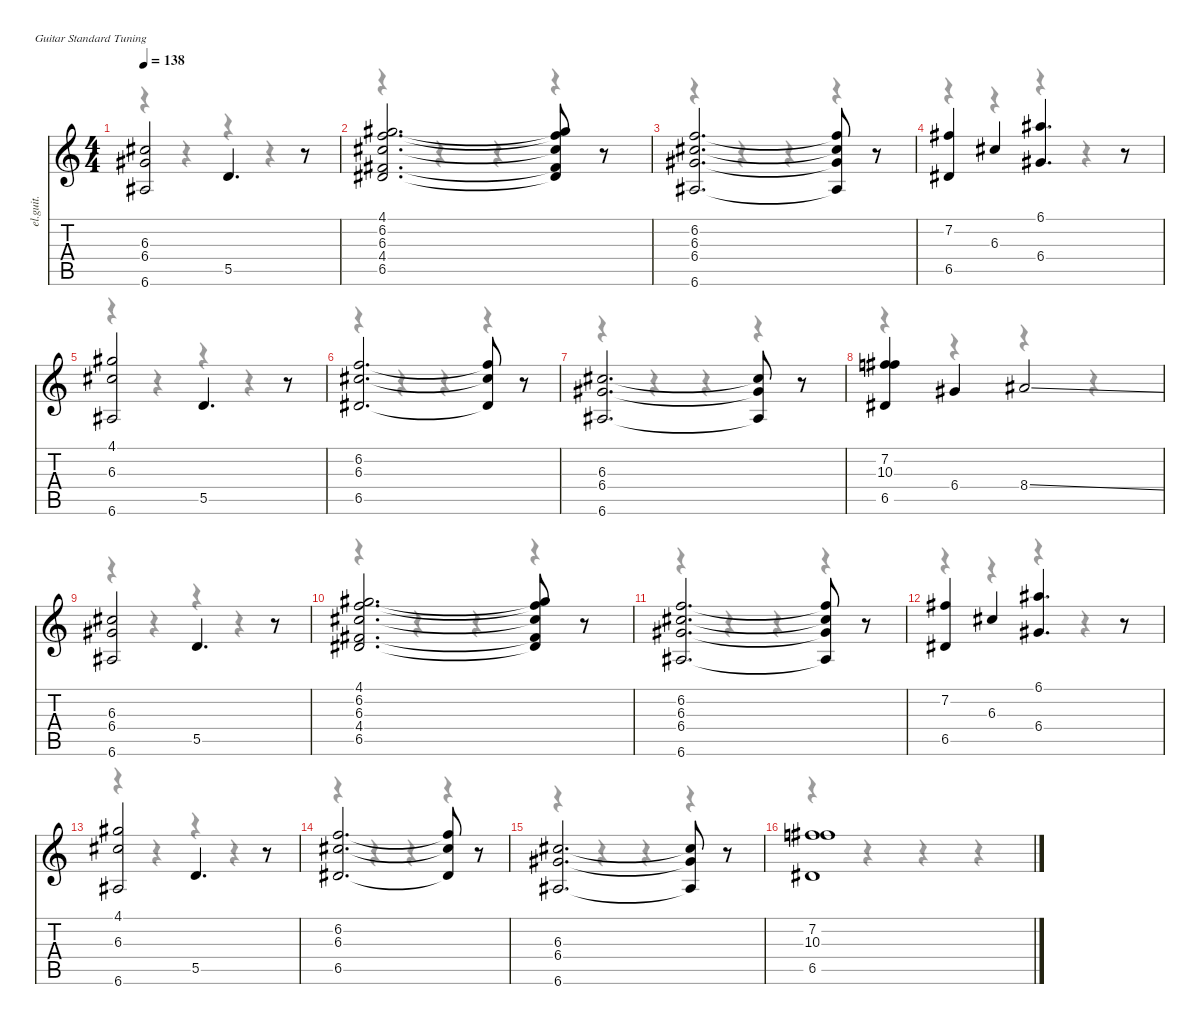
\defaultSystemsLayout 4
\hideDynamics
\bracketExtendMode nobrackets
\track ("Mario" "el.guit.") {instrument electricguitarclean}
\staff {score tabs}
\tuning (E4 B3 G3 D3 A2 E2)
\voice
\ts (4 4)
\tempo 138
\clef g2
\ks c
(6.3{acc #} 6.4{acc #} 6.6{acc #}).2{dy mf beam Up} 5.5.4{d beam Up} r.8{beam Up} |
(4.1{acc #} 6.2 6.3{acc #} 4.4{acc #} 6.5{acc #}).2{d beam Up} (4.1{t acc #} 6.2{t} 6.3{t acc #} 4.4{t acc #} 6.5{t acc #}).8{beam Up} r.8{beam Up} |
(6.2 6.3{acc #} 6.4{acc #} 6.6{acc #}).2{d beam Up} (6.2{t} 6.3{t acc #} 6.4{t acc #} 6.6{t acc #}).8{beam Up} r.8{beam Up} |
(7.2{acc #} 6.5{acc #}).4{beam Up} 6.3{acc #}.4{beam Up} (6.1{acc #} 6.4{acc #}).4{d beam Up} r.8{beam Up} |
(4.1{acc #} 6.3{acc #} 6.6{acc #}).2{beam Up} 5.5.4{d beam Up} r.8{beam Up} |
(6.2 6.3{acc #} 6.5{acc #}).2{d beam Up} (6.2{t} 6.3{t acc #} 6.5{t acc #}).8{beam Up} r.8{beam Up} |
(6.3{acc #} 6.4{acc #} 6.6{acc #}).2{d beam Up} (6.3{t acc #} 6.4{t acc #} 6.6{t acc #}).8{beam Up} r.8{beam Up} |
(7.2{acc #} 10.3 6.5{acc #}).4{beam Up} 6.4{acc #}.4{beam Up} 8.4{ss acc #}.2{beam Up} |
(6.3{acc #} 6.4{acc #} 6.6{acc #}).2{beam Up} 5.5.4{d beam Up} r.8{beam Up} |
(4.1{acc #} 6.2 6.3{acc #} 4.4{acc #} 6.5{acc #}).2{d beam Up} (4.1{t acc #} 6.2{t} 6.3{t acc #} 4.4{t acc #} 6.5{t acc #}).8{beam Up} r.8{beam Up} |
(6.2 6.3{acc #} 6.4{acc #} 6.6{acc #}).2{d beam Up} (6.2{t} 6.3{t acc #} 6.4{t acc #} 6.6{t acc #}).8{beam Up} r.8{beam Up} |
(7.2{acc #} 6.5{acc #}).4{beam Up} 6.3{acc #}.4{beam Up} (6.1{acc #} 6.4{acc #}).4{d beam Up} r.8{beam Up} |
(4.1{acc #} 6.3{acc #} 6.6{acc #}).2{beam Up} 5.5.4{d beam Up} r.8{beam Up} |
(6.2 6.3{acc #} 6.5{acc #}).2{d beam Up} (6.2{t} 6.3{t acc #} 6.5{t acc #}).8{beam Up} r.8{beam Up} |
(6.3{acc #} 6.4{acc #} 6.6{acc #}).2{d beam Up} (6.3{t acc #} 6.4{t acc #} 6.6{t acc #}).8{beam Up} r.8{beam Up} |
(7.2{acc #} 10.3 6.5{acc #}).1{beam Up}
\voice
\clef g2
\ottava regular
\simile none
\ks c
r.4{dy mf beam Down} r.4{beam Down} r.4{beam Down} r.4{beam Down} |
r.4{beam Down} r.4{beam Down} r.4{beam Down} r.4{beam Down} |
r.4{beam Down} r.4{beam Down} r.4{beam Down} r.4{beam Down} |
r.4{beam Down} r.4{beam Down} r.4{beam Down} r.4{beam Down} |
r.4{beam Down} r.4{beam Down} r.4{beam Down} r.4{beam Down} |
r.4{beam Down} r.4{beam Down} r.4{beam Down} r.4{beam Down} |
r.4{beam Down} r.4{beam Down} r.4{beam Down} r.4{beam Down} |
r.4{beam Down} r.4{beam Down} r.4{beam Down} r.4{beam Down} |
r.4{beam Down} r.4{beam Down} r.4{beam Down} r.4{beam Down} |
r.4{beam Down} r.4{beam Down} r.4{beam Down} r.4{beam Down} |
r.4{beam Down} r.4{beam Down} r.4{beam Down} r.4{beam Down} |
r.4{beam Down} r.4{beam Down} r.4{beam Down} r.4{beam Down} |
r.4{beam Down} r.4{beam Down} r.4{beam Down} r.4{beam Down} |
r.4{beam Down} r.4{beam Down} r.4{beam Down} r.4{beam Down} |
r.4{beam Down} r.4{beam Down} r.4{beam Down} r.4{beam Down} |
r.4{beam Down} r.4{beam Down} r.4{beam Down} r.4{beam Down}
